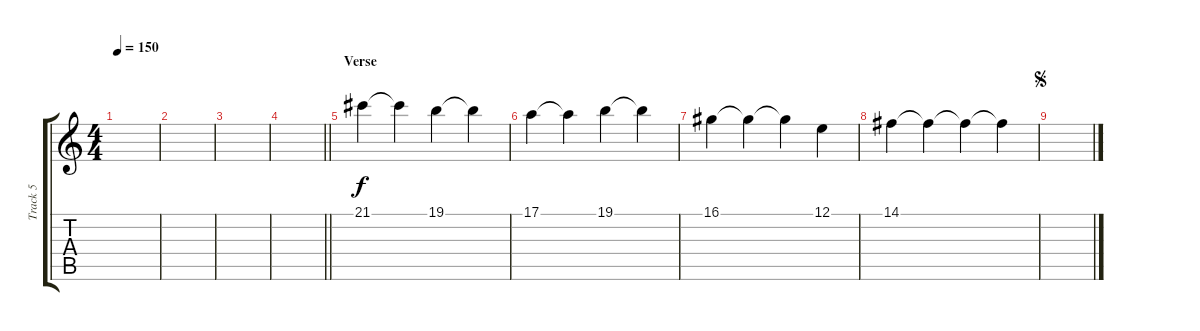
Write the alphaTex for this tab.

\track ("Track 5" "Track 5") {instrument pad3polysynth}
\staff {score tabs}
\tuning (E4 B3 G3 D3 A2 E2) {hide}
\ts (4 4)
\tempo 150
\clef g2
\ks c
|
|
|
\barLineRight lightlight
|
\section ("" "Verse")
21.1.4 21.1{t}.4 19.1.4 19.1{t}.4 |
17.1.4 17.1{t}.4 19.1.4 19.1{t}.4 |
16.1.4 16.1{t}.4 16.1{t}.4 12.1.4 |
14.1.4 14.1{t}.4 14.1{t}.4 14.1{t}.4 |
\jump segno
